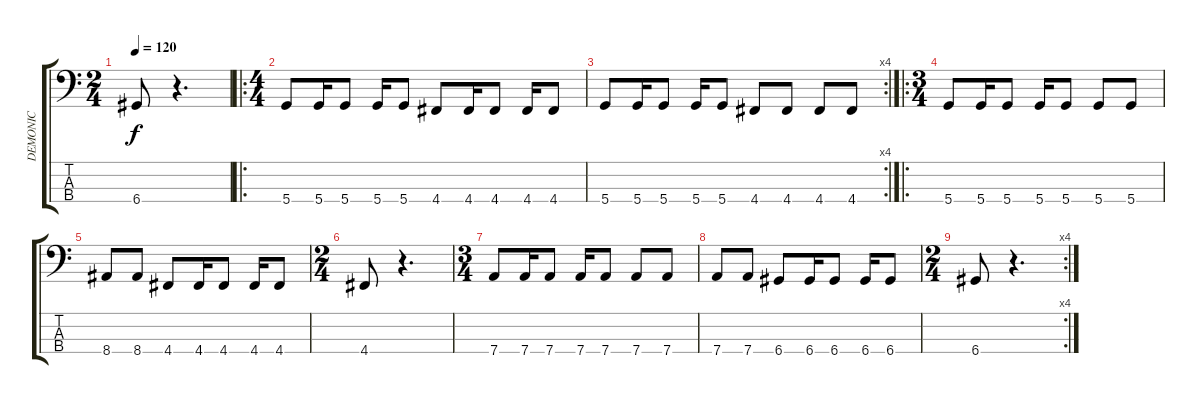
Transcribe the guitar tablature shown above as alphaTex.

\track ("DEMONIC" "DEMONIC") {instrument electricbassfinger}
\staff {score tabs}
\tuning (F2 C2 G1 D1) {hide}
\ts (2 4)
\tempo 120
\clef f4
\ks c
6.4.8{dy f} r.4{d} |
\ro
\ts (4 4)
5.4.8 5.4.16 5.4.8 5.4.16 5.4.8 4.4.8 4.4.16 4.4.8 4.4.16 4.4.8 |
\rc 4
5.4.8 5.4.16 5.4.8 5.4.16 5.4.8 4.4.8 4.4.8 4.4.8 4.4.8 |
\ro
\ts (3 4)
5.4.8 5.4.16 5.4.8 5.4.16 5.4.8 5.4.8 5.4.8 |
8.4.8 8.4.8 4.4.8 4.4.16 4.4.8 4.4.16 4.4.8 |
\ts (2 4)
4.4.8 r.4{d} |
\ts (3 4)
7.4.8 7.4.16 7.4.8 7.4.16 7.4.8 7.4.8 7.4.8 |
7.4.8 7.4.8 6.4.8 6.4.16 6.4.8 6.4.16 6.4.8 |
\rc 4
\ts (2 4)
6.4.8 r.4{d}
